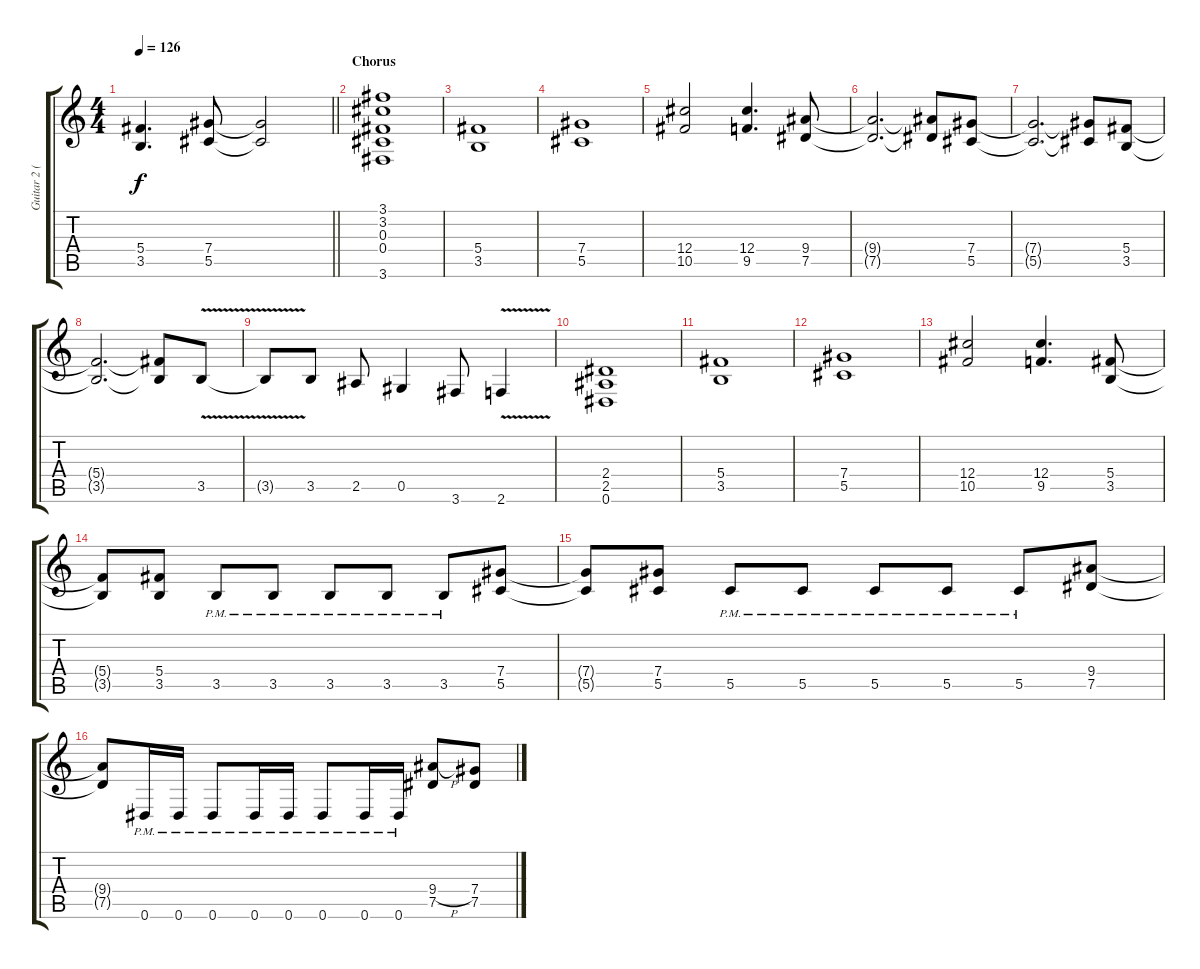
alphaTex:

\track ("Guitar 2 (Rhythm)" "Guitar 2 (") {instrument distortionguitar}
\staff {score tabs}
\tuning (Eb4 Bb3 Gb3 Db3 Ab2 Eb2) {hide}
\ts (4 4)
\tempo 126
\clef g2
\barLineRight lightlight
\ks c
(5.4{t} 3.5{t}).4{d dy f} (7.4 5.5).8 (7.4{t} 5.5{t}).2 |
\section ("" "Chorus")
(3.1 3.2 0.3 0.4 3.6).1 |
(5.4 3.5).1 |
(7.4 5.5).1 |
(12.4 10.5).2 (12.4 9.5).4{d} (9.4 7.5).8 |
(9.4{t} 7.5{t}).2{d} (9.4{t} 7.5{t}).8 (7.4 5.5).8 |
(7.4{t} 5.5{t}).2{d} (7.4{t} 5.5{t}).8 (5.4 3.5).8 |
(5.4{t} 3.5{t}).2{d} (5.4{t} 3.5{t}).8 3.5{v}.8 |
3.5{t}.8 3.5.8 2.5.8 0.5.4 3.6.8 2.6{v}.4 |
(2.4 2.5 0.6).1 |
(5.4 3.5).1 |
(7.4 5.5).1 |
(12.4 10.5).2 (12.4 9.5).4{d} (5.4 3.5).8 |
(5.4{t} 3.5{t}).8 (5.4 3.5).8 3.5{pm}.8 3.5{pm}.8 3.5{pm}.8 3.5{pm}.8 3.5{pm}.8 (7.4 5.5).8 |
(7.4{t} 5.5{t}).8 (7.4 5.5).8 5.5{pm}.8 5.5{pm}.8 5.5{pm}.8 5.5{pm}.8 5.5{pm}.8 (9.4 7.5).8 |
(9.4{t} 7.5{t}).8 0.6{pm}.16 0.6{pm}.16 0.6{pm}.8 0.6{pm}.16 0.6{pm}.16 0.6{pm}.8 0.6{pm}.16 0.6{pm}.16 (9.4{h} 7.5).8 (7.4 7.5).8
